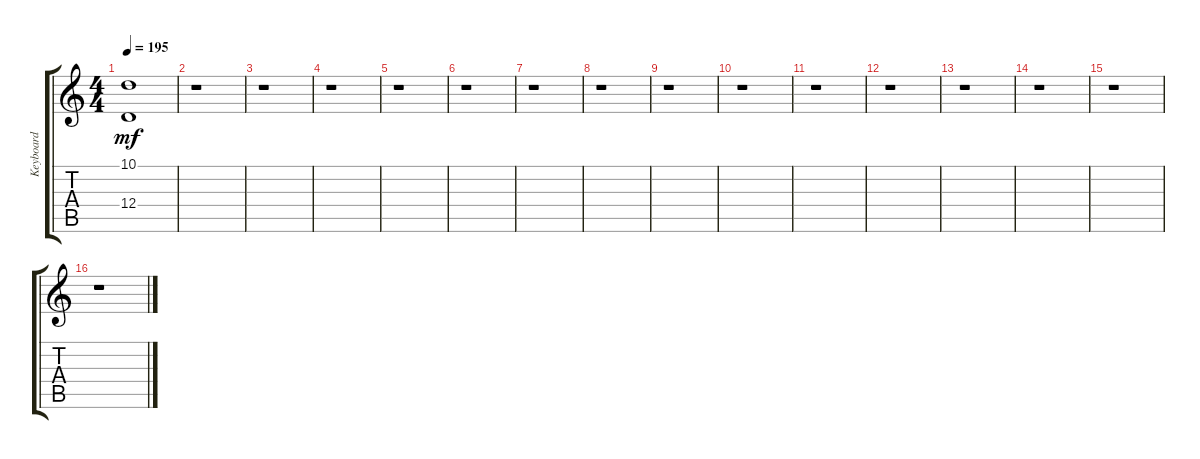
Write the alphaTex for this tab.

\track ("Keyboard" "Keyboard") {instrument musicbox}
\staff {score tabs}
\tuning (E4 B3 G3 D3 A2 E2) {hide}
\ts (4 4)
\tempo 195
\clef g2
\ks c
(10.1 12.4).1{dy mf} |
r.1 |
r.1 |
r.1 |
r.1 |
r.1 |
r.1 |
r.1 |
r.1 |
r.1 |
r.1 |
r.1 |
r.1 |
r.1 |
r.1 |
r.1
